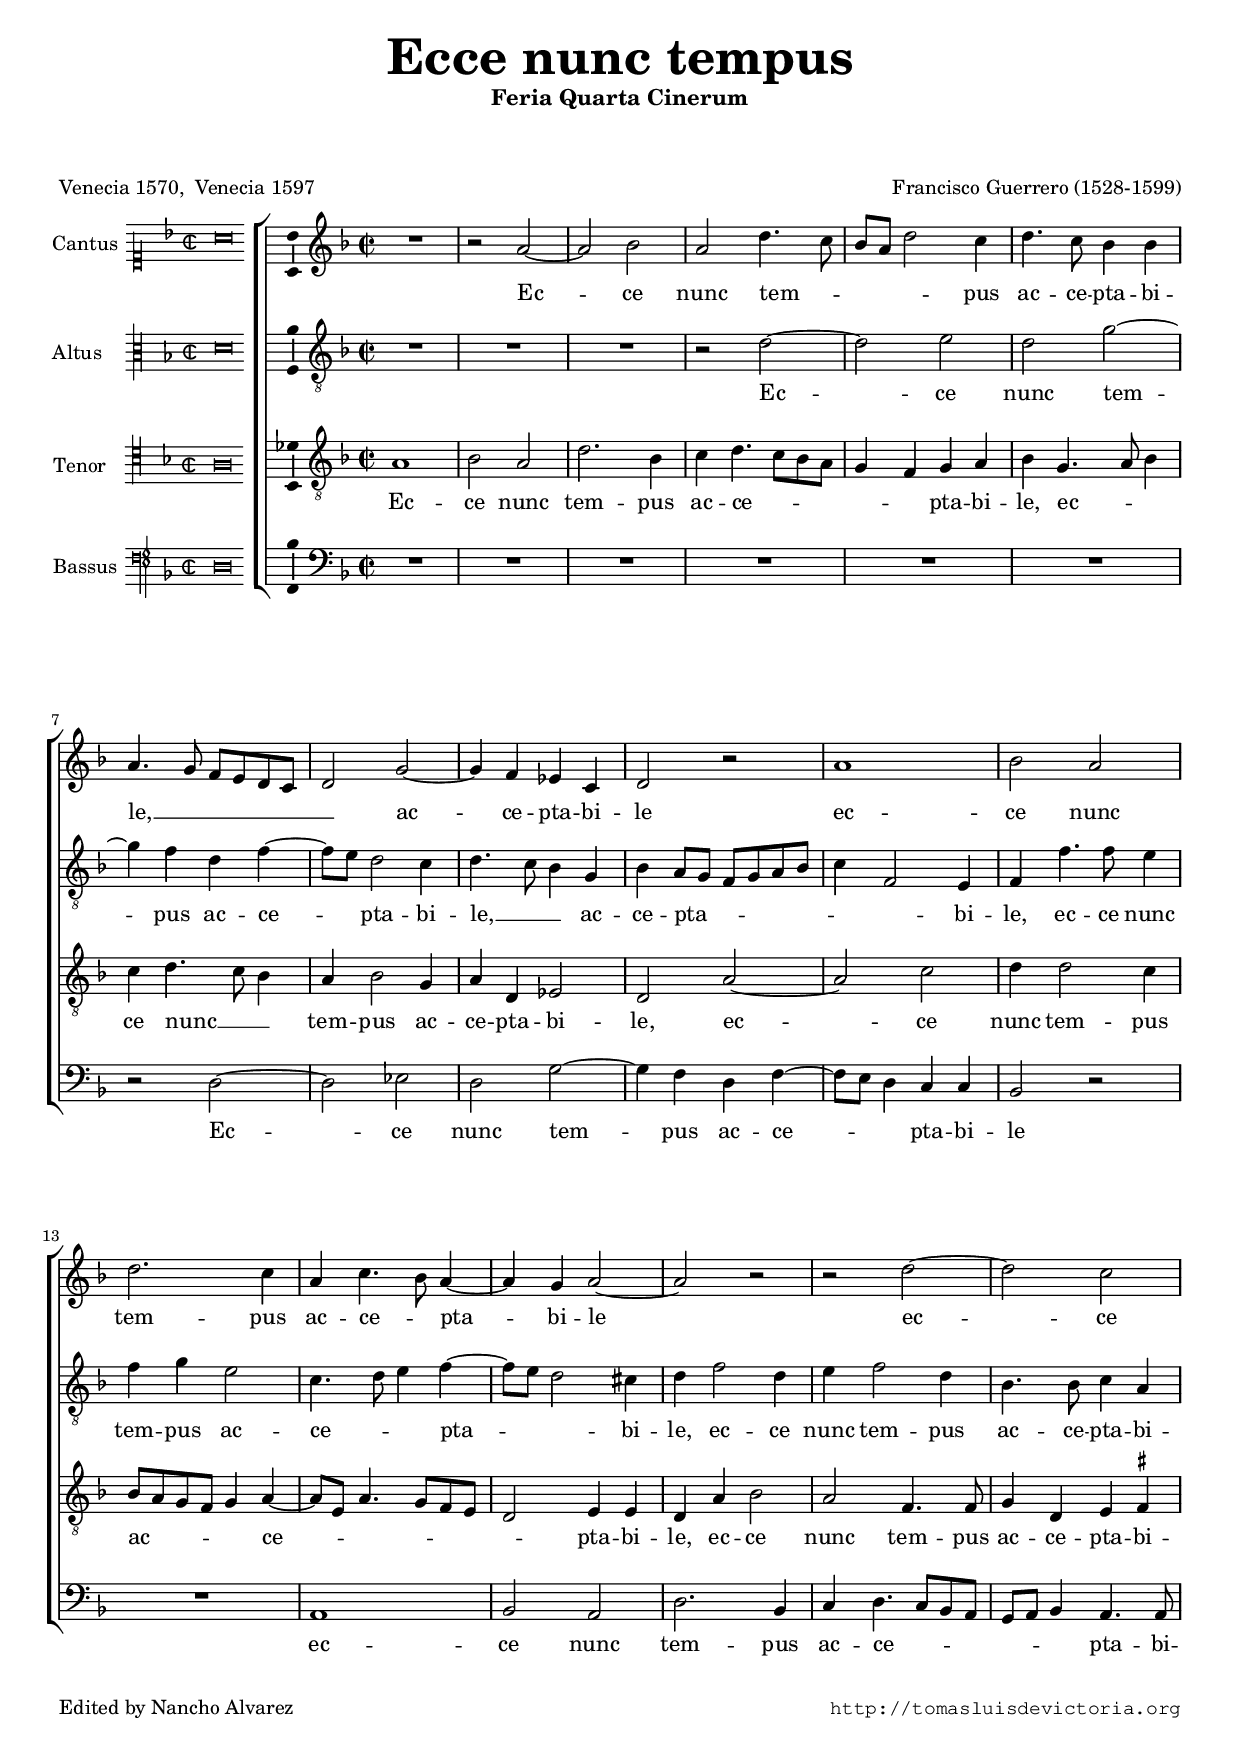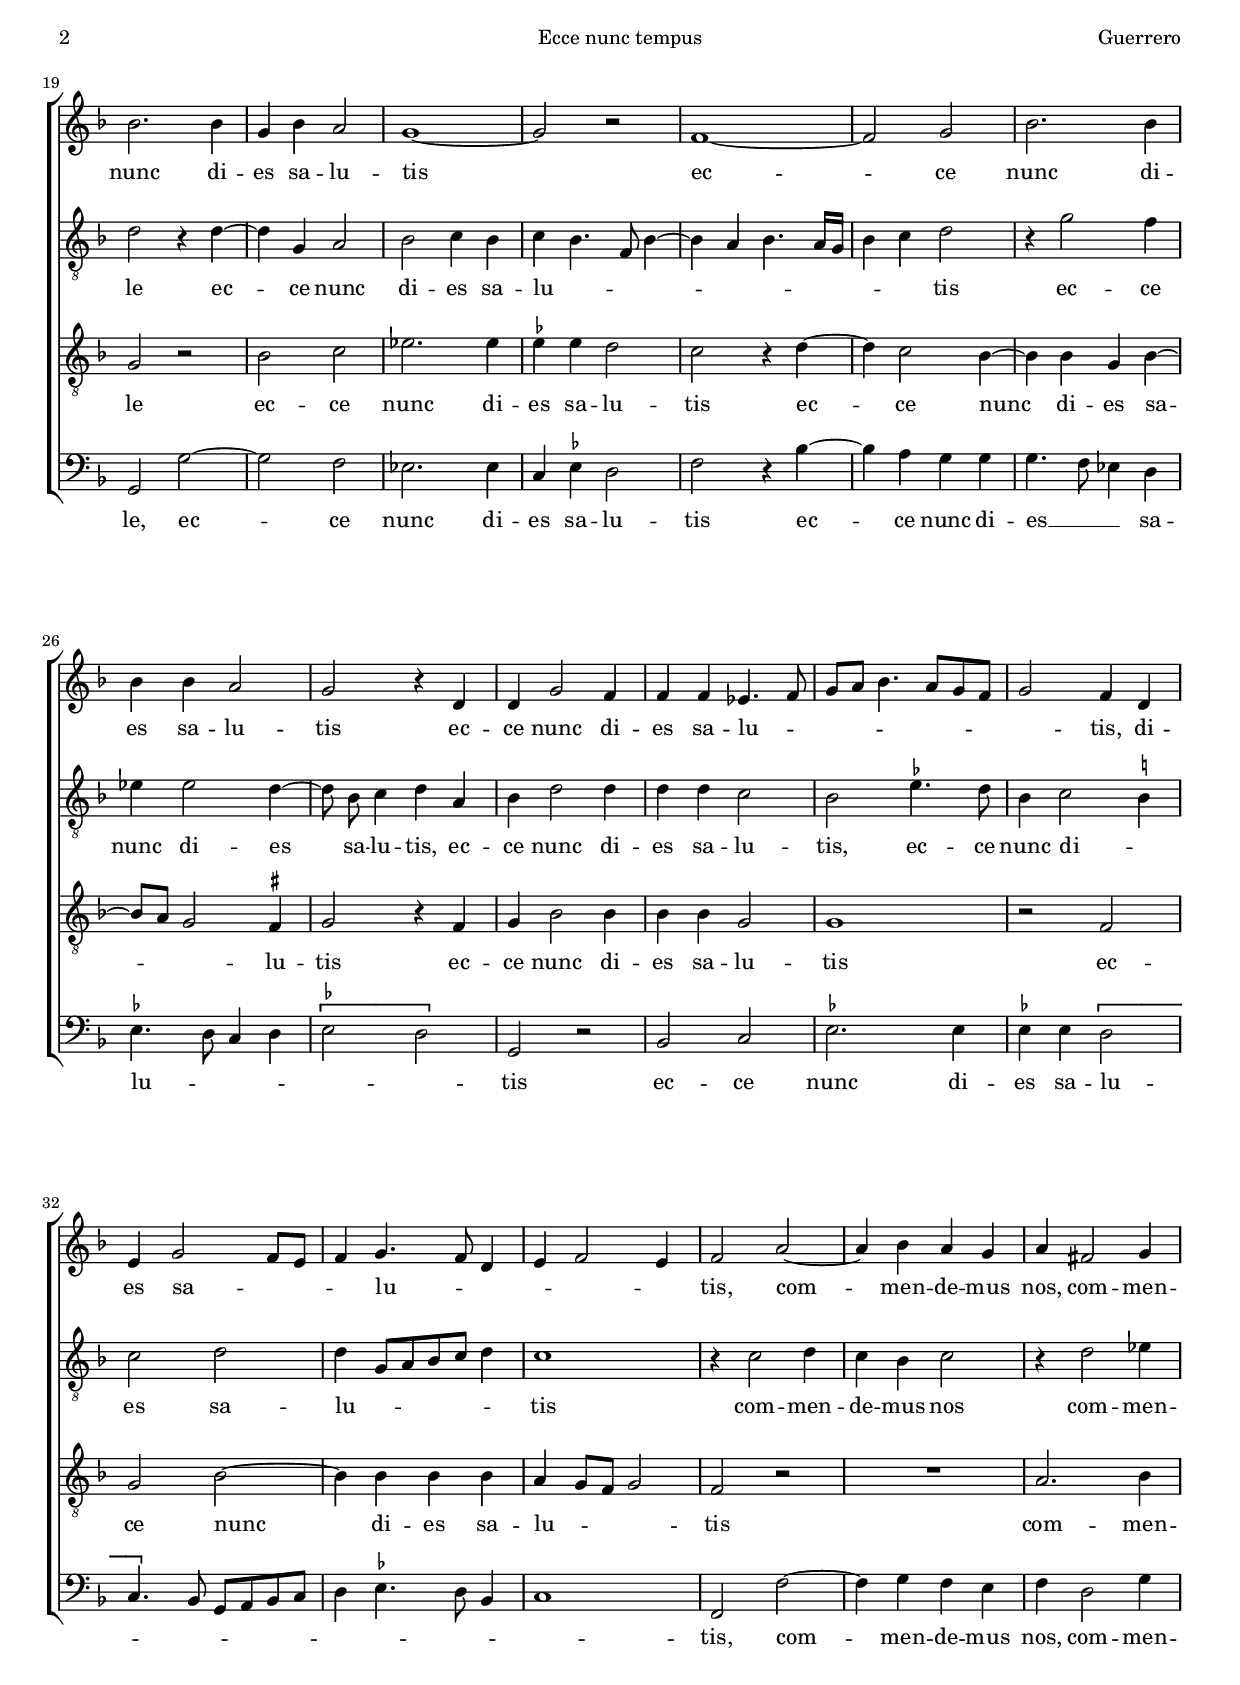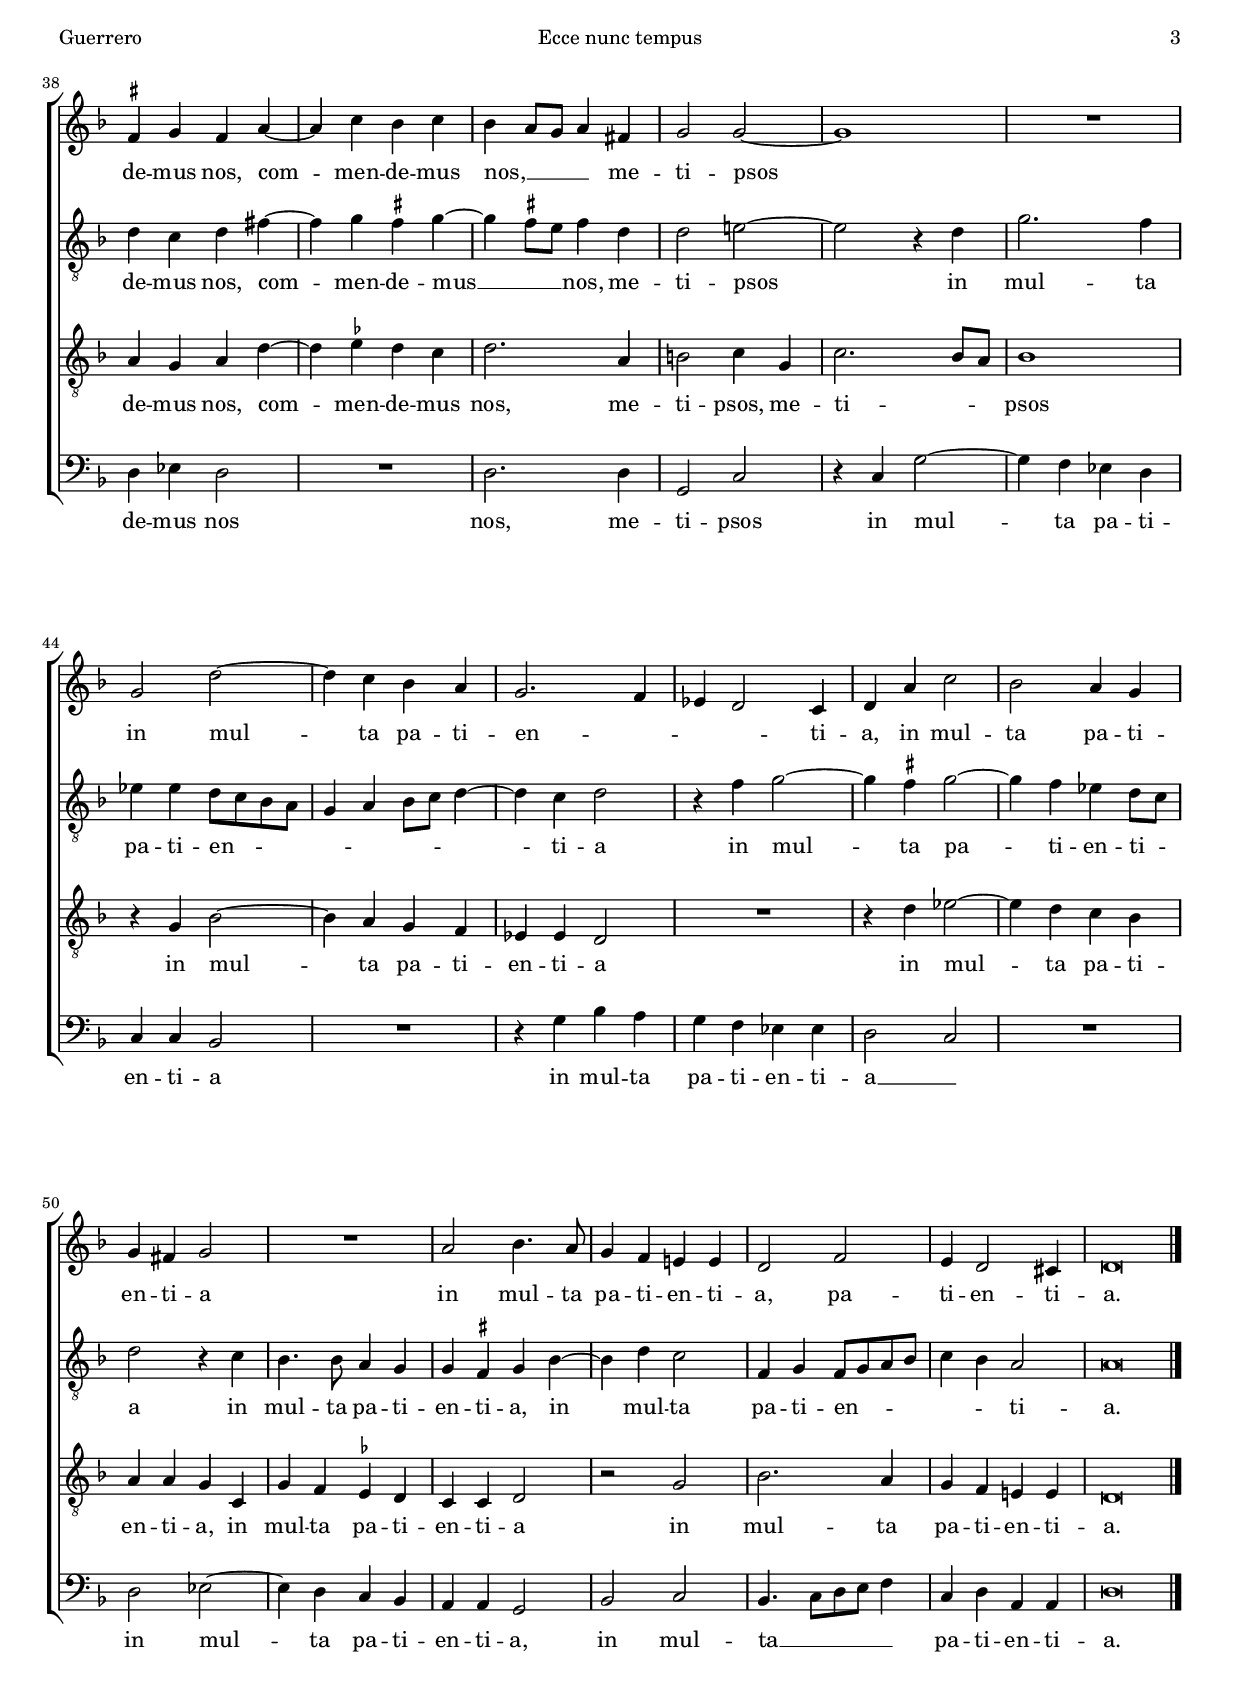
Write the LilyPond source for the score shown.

\version "2.18.0"

#(set-default-paper-size "a4")
#(set-global-staff-size 17.2)
#(ly:set-option 'point-and-click #f)
%mobile -s15.5 -i3.5

italicas=\override LyricText.font-shape = #'italic
rectas=\override LyricText.font-shape = #'upright
ss=\once \set suggestAccidentals = ##t
incipitwidth = 20

htitle="Ecce nunc tempus"
hcomposer="Guerrero"

\header {
	title=\markup{\fontsize #4 "Ecce nunc tempus"}
	subtitle="Feria Quarta Cinerum"
	subsubtitle=\markup{\null \vspace #2 }
	composer="Francisco Guerrero (1528-1599)"
        pdfauthor=\composer
	%opus="(-)"
	poet=\markup{"Venecia 1570,  Venecia 1597"}
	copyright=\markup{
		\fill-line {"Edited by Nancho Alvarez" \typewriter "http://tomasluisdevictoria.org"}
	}
%	tagline=""
}

global={\key f \major \time 2/2 \skip 1*56 \bar "|." }

cantus=\relative c''{
	R1
	r2 a ~
	a bes
	a d4. c8 bes a d2 c4
	d4. c8 bes4 bes
	a4. g8 f e d c
	d2 g ~
	g4 f ees c
	d2 r
	a'1
	bes2 a
	d2. c4
	a c4. bes8 a4 ~
	a g a2 ~
	a r
	r d ~
	d c
	bes2. bes4 
	g bes a2
	g1 ~
	g2 r
	f1 ~
	f2 g
	bes2. bes4
	bes bes a2
	g r4 d 
	d g2 f4
	f f ees4. f8
	g a bes4. a8 g f
	g2 f4 d
	e4 g2 f8 e
	f4 g4. f8 d4
	e4 f2 e4
	f2 a ~
	a4 bes a g
	a fis2 g4
	\ss fis4 g fis a ~
	a c bes c
	bes a8 g a4 fis4
	g2 g ~
	g1
	R1
	g2 d' ~
	d4 c bes a
	g2. f4
	ees4 d2 c4
	d4 a' c2
	bes a4 g
	g fis g2
	R1
	a2 bes4. a8
	g4 f e! e
	d2 f
	e4 d2 cis4 
	d\breve*1/2
}

altus=\relative c'{
	R1*3
	r2 d ~
	d e
	d g ~
	g4 f d f ~
	f8 e d2 c4
	d4. c8 bes4 g
	bes a8 g f g a bes
	c4 f,2 e4
	f f'4. f8 e4
	f g e2
	c4. d8 e4 f ~
	f8 e d2 cis4
	d f2 d4
	e4 f2 d4
	bes4. bes8 c4 a
	d2 r4 d ~
	d g, a2
	bes2 c4 bes
	c bes4. f8 bes4 ~
	bes a bes4. a16 g
	bes4 c d2
	r4 g2 f4
	ees4 ees2 d4 ~
	d8 \noBeam bes c4 d a
	bes d2 d4
	d d c2
	bes \ss ees4. d8
	bes4 c2 \ss b4
	c2 d
	d4 g,8[ a bes c] d4
	c1
	r4 c2 d4
	c bes c2
	r4 d2 ees4
	d c d fis ~
	fis g \ss fis g ~
	g \ss fis8 e fis4 d
	d2 e! ~
	e r4 d
	g2. f4
	ees4 ees d8 c bes a
	g4 a bes8 c d4 ~
	d c d2
	r4 f g2 ~
	g4 \ss fis4 g2 ~
	g4 f ees d8 c
	d2 r4 c 
	bes4. bes8 a4 g
	g \ss fis g bes ~
	bes d c2
	f,4 g f8 g a bes
	c4 bes a2
	a\breve*1/2
}

tenor=\relative c'{
	a1
	bes2 a
	d2. bes4
	c d4. c8 bes a
	g4 f g a
	bes g4. a8 bes4
	c d4. c8 bes4
	a4 bes2 g4
	a d, ees2
	d a' ~
	a c
	d4 d2 c4
	bes8 a g f g4 a ~
	a8 e a4. g8 f e
	d2 e4 e
	d a' bes2
	a f4. f8
	g4 d e \ss fis4
	g2 r
	bes c
	ees2. ees4
	\ss ees4 ees d2
	c2 r4 d ~
	d c2 bes4 ~
	bes bes g bes ~
	bes8 a g2 \ss fis4
	g2 r4 f
	g bes2 bes4
	bes bes g2
	g1
	r2 f 
	g bes ~
	bes4 bes bes bes
	a g8 f g2
	f r
	R1
	a2. bes4
	a g a d ~
	d \ss ees d c
	d2. a4
	b2 c4 g
	c2. bes8 a
	bes1
	r4 g bes2 ~
	bes4 a g f
	ees ees d2
	R1
	r4 d' ees2 ~
	ees4 d c bes
	a a g c,
	g' f \ss ees d
	c c d2
	r2 g
	bes2. a4
	g f e! e
	d\breve*1/2
}

bassus=\relative c{
	R1*6
	r2 d ~
	d ees 
	d g ~
	g4 f d f ~
	f8 e d4 c c
	bes2 r
	R1
	a1
	bes2 a
	d2. bes4
	c d4. c8 bes a
	g a bes4 a4. a8
	g2 g' ~
	g f
	ees2. ees4
	c \ss ees d2
	f r4 bes ~
	bes a g g
	g4. f8 ees4 d
	\ss ees4. d8 c4 d
	\[\ss ees2 d\]
	g,2 r
	bes2 c
	\ss ees2. ees4
	\ss ees4 ees \[d2
	c4.\] bes8 g a bes c
	d4 \ss ees4. d8 bes4
	c1
	f,2 f' ~
	f4 g f e 
	f d2 g4
	d4 ees d2
	R1
	d2. d4
	g,2 c
	r4 c g'2 ~
	g4 f ees d
	c c bes2
	R1
	r4 g' bes a
	g f ees ees
	d2 c
	R1
	d2 ees2 ~
	ees4 d c bes
	a a g2
	bes c
	bes4. c8[ d e] f4
	c4 d a a 
	d\breve*1/2
}

textocantus=\lyricmode{
Ec -- ce nunc tem -- _ _ _ _ pus ac -- ce -- pta -- bi -- le, __ _ _ _ _ _ _ 
ac -- ce -- pta -- bi -- le
ec -- ce nunc tem -- pus ac -- ce -- _ pta -- bi -- le
ec -- ce nunc di -- es sa -- lu -- tis
ec -- ce nunc di -- es sa -- lu -- tis
ec -- ce nunc di -- es sa -- lu -- _ _ _ _ _ _ _ _ tis,
di -- es sa -- _ _ _ lu -- _ _ _ _ _ tis,
com -- men -- de -- mus nos,
com -- men -- de -- mus nos,
com -- men -- de -- mus nos, __ _ _ _
me -- ti -- psos
in mul -- ta pa -- ti -- en -- _ _ _ ti -- a,
in mul -- ta pa -- ti -- en -- ti -- a
in mul -- ta pa -- ti -- en -- ti -- a,
pa -- ti -- en -- ti -- a.
}

textoaltus=\lyricmode{
Ec -- ce nunc tem -- pus ac -- ce -- _ pta -- bi -- le, __ _ _ 
ac -- ce -- pta -- _ _ _ _ _ _ _ bi -- le,
ec -- ce nunc tem -- pus ac -- ce -- _ _ pta -- _ _ bi -- le,
ec -- ce nunc tem -- pus ac -- ce -- pta -- bi -- le
ec -- ce nunc di -- es sa -- lu -- _ _ _ _ _ _ _ _ _ tis
ec -- ce nunc di -- es sa -- lu -- tis,
ec -- ce nunc di -- es sa -- lu -- tis,
ec -- ce nunc di -- _ es sa -- lu -- _ _ _ _ _ tis
com -- men -- de -- mus nos
com -- men -- de -- mus nos,
com -- men -- de -- mus __ _ _ nos,
me -- ti -- psos
in mul -- ta pa -- ti -- en -- _ _ _ _ _ _ _ _ ti -- a
in mul -- ta pa -- ti -- en -- ti -- _ a
in mul -- ta pa -- ti -- en -- ti -- a,
in mul -- ta pa -- ti -- en -- _ _ _ _ _ ti -- a.
}

textotenor=\lyricmode{
Ec -- ce nunc tem -- pus ac -- ce -- _ _ _ _ _ pta -- bi -- le,
ec -- _ _ ce nunc __ _ _ tem -- pus ac -- ce -- pta -- bi -- le,
ec -- ce nunc tem -- pus ac -- _ _ _ _ ce -- _ _ _ _ _ _ pta -- bi -- le,
ec -- ce nunc tem -- pus ac -- ce -- pta -- bi -- le
ec -- ce nunc di -- es sa -- lu -- tis
ec -- ce nunc di -- es sa -- _ _ lu -- tis
ec -- ce nunc di -- es sa -- lu -- tis
ec -- ce nunc di -- es sa -- lu -- _ _ _ tis
com -- men -- de -- mus nos, 
com -- men -- de -- mus nos,
me -- ti -- psos,
me -- ti -- _ _ psos
in mul -- ta pa -- ti -- en -- ti -- a
in mul -- ta pa -- ti -- en -- ti -- a,
in mul -- ta pa -- ti -- en -- ti -- a
in mul -- ta pa -- ti -- en -- ti -- a.
}

textobassus=\lyricmode{
Ec -- ce nunc tem -- pus ac -- ce -- _ _ pta -- bi -- le
ec -- ce nunc tem -- pus ac -- ce -- _ _ _ _ _ _ pta -- bi -- le,
ec -- ce nunc di -- es sa -- lu -- tis
ec -- ce nunc di -- es __ _ _ sa -- lu -- _ _ _ _ _ tis
ec -- ce nunc di -- es sa -- lu -- _ _ _ _ _ _ _ _ _ _ _ tis,
com -- men -- de -- mus nos,
com -- men -- de -- mus nos
nos,
me -- ti -- psos
in mul -- ta pa -- ti -- en -- ti -- a
in mul -- ta pa -- ti -- en -- ti -- a __ _ 
in mul -- ta pa -- ti -- en -- ti -- a,
in mul -- ta __ _ _ _ _ pa -- ti -- en -- ti -- a.
}

incipitcantus=\markup{
	\score{
		{ 
		\set Staff.instrumentName="Cantus "
		\override NoteHead.style = #'neomensural
		\override Rest.style = #'neomensural
		\override Staff.TimeSignature.style = #'neomensural
		\cadenzaOn 
		\clef "petrucci-c1"
		\key f \major
		\time 2/2
		a'\breve
		} 
	\layout {
		\context {\Voice
			\remove Ligature_bracket_engraver
			\consists Mensural_ligature_engraver
		}
		line-width=\incipitwidth
		indent = 0
	}
	}
}

incipitaltus=\markup{
	\score{
		{ 
		\set Staff.instrumentName="Altus    "
		\override NoteHead.style = #'neomensural
		\override Rest.style = #'neomensural
		\override Staff.TimeSignature.style = #'neomensural
		\cadenzaOn 
		\clef "petrucci-c3"
		\key f \major
		\time 2/2
		d'\breve
		} 
	\layout {
		\context {\Voice
			\remove Ligature_bracket_engraver
			\consists Mensural_ligature_engraver
		}
		line-width=\incipitwidth
		indent = 0
	}
	}
}

incipittenor=\markup{
	\score{
		{ 
		\set Staff.instrumentName="Tenor   "
		\override NoteHead.style = #'neomensural 
		\override Rest.style = #'neomensural
		\override Staff.TimeSignature.style = #'neomensural
		\cadenzaOn 
		\clef "petrucci-c4"
		\key f \major
		\time 2/2
		a\breve
		} 
	\layout {
		\context {\Voice
			\remove Ligature_bracket_engraver
			\consists Mensural_ligature_engraver
		}
		line-width=\incipitwidth
		indent=0
	}
	}
}

incipitbassus=\markup{
	\score{
		{ 
		\set Staff.instrumentName="Bassus "
		\override NoteHead.style = #'neomensural 
		\override Rest.style = #'neomensural
		\override Staff.TimeSignature.style = #'neomensural
		\cadenzaOn 
		\clef "petrucci-f4"
		\key f \major
		\time 2/2
		d\breve
		} 
	\layout {
		\context {\Voice
			\remove Ligature_bracket_engraver
			\consists Mensural_ligature_engraver
		}
		line-width=\incipitwidth
		indent=0
	}
	}
}



\score {\transpose c' c'{
\new ChoirStaff<<

	\new Staff <<\global
	\new Voice="v1" {
		\set Staff.instrumentName=\incipitcantus
		\clef "treble"
		\cantus }
	\new Lyrics \lyricsto "v1" {\textocantus }
	>>

	\new Staff <<\global
	\new Voice="v2" {
		\set Staff.instrumentName=\incipitaltus
		\clef "G_8"
		\altus }
	\new Lyrics \lyricsto "v2" {\textoaltus }
	>>
	
	\new Staff <<\global
	\new Voice="v3" {
		\set Staff.instrumentName=\incipittenor
		\clef "G_8"
		\tenor }
	\new Lyrics \lyricsto "v3" {\textotenor }
	>>

	\new Staff <<\global
	\new Voice="v4" {
		\set Staff.instrumentName=\incipitbassus
		\clef "bass"
		\bassus }
	\new Lyrics \lyricsto "v4" {\textobassus }
	>>
	
>>

	}%transpose

\layout{ 
	\context {\Lyrics 
		\override VerticalAxisGroup.staff-affinity = #UP
		\override VerticalAxisGroup.nonstaff-relatedstaff-spacing =
			#'((basic-distance . 0) (minimum-distance . 0) (padding . 1))
		\override LyricText.font-size = #1.2
		\override LyricHyphen.minimum-distance = #0.5
	}
	\context {\Score 
		tempoHideNote = ##t
		\override BarNumber.padding = #2 
	}
	\context {\Voice 
		%melismaBusyProperties = #'()
		%autoBeaming = ##f
	}
	\context {\Staff 
                %\RemoveEmptyStaves
                %\override VerticalAxisGroup.remove-first = ##t
		\override VerticalAxisGroup.staff-staff-spacing =
			#'((basic-distance . 11) (minimum-distance . 0) (padding . 1))
		\consists Ambitus_engraver 
		\override LigatureBracket.padding = #1
	}
}

%\midi { \mtempo }

}


\paper{
	evenHeaderMarkup=\markup  \fill-line { \fromproperty #'page:page-number-string \htitle \hcomposer }
	oddHeaderMarkup= \markup  \fill-line { \on-the-fly #not-first-page \hcomposer \on-the-fly #not-first-page \htitle \on-the-fly #not-first-page \fromproperty #'page:page-number-string }
	%system-count=20
	%page-count = 8
	ragged-last-bottom = ##f
	indent=3.5\cm
	system-system-spacing =
	#'((basic-distance . 20) (minimum-distance . 0) (padding . 5))
	top-system-spacing = % header
	#'((basic-distance . 9) (minimum-distance . 0) (padding . 0))
	last-bottom-spacing = % footer
	#'((basic-distance . 12) (minimum-distance . 0) (padding . 0))
	markup-system-spacing.padding = #1.5
}
